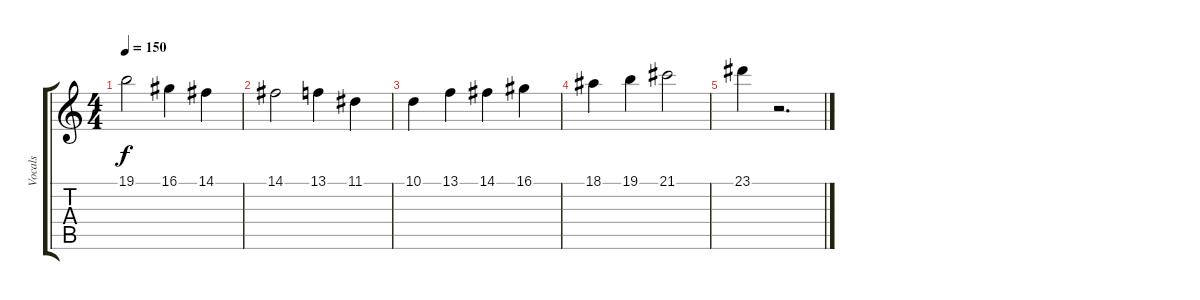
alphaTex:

\track ("Vocals" "Vocals") {instrument lead1square}
\staff {score tabs}
\tuning (E4 B3 G3 D3 A2 E2) {hide}
\ts (4 4)
\tempo 150
\clef g2
\ks c
19.1.2{dy f} 16.1.4 14.1.4 |
14.1.2 13.1.4 11.1.4 |
10.1.4 13.1.4 14.1.4 16.1.4 |
18.1.4 19.1.4 21.1.2 |
23.1.4 r.2{d}
